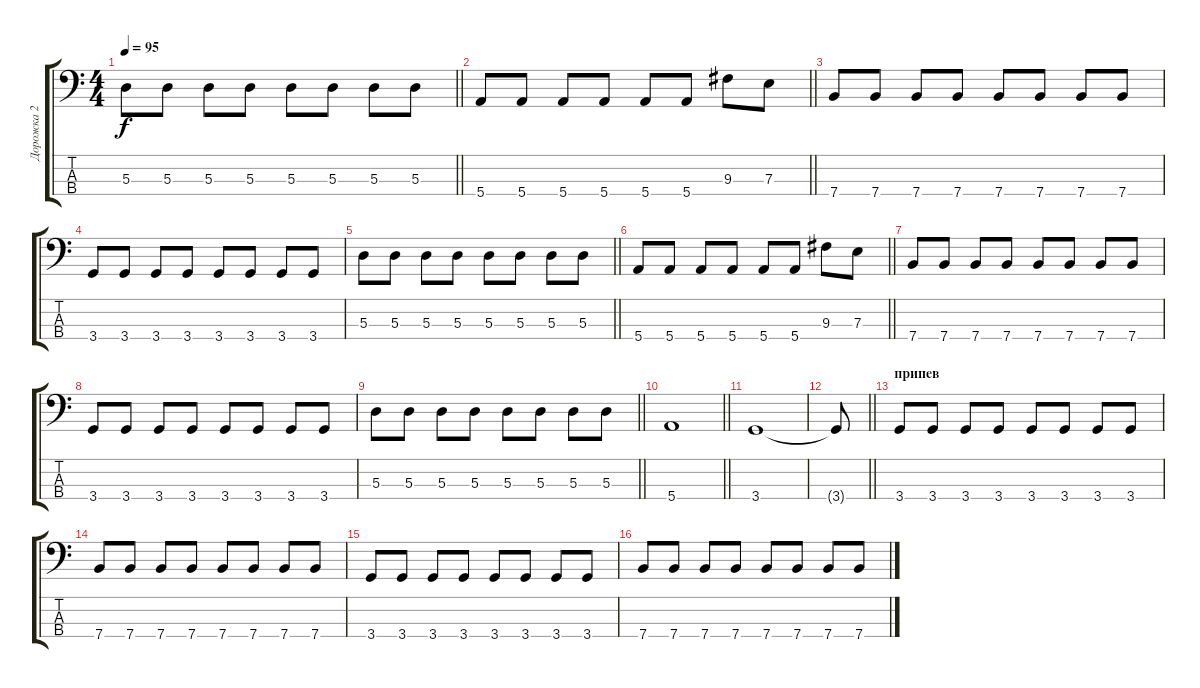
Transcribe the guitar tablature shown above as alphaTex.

\track ("Дорожка 2" "Дорожка 2") {instrument electricbasspick}
\staff {score tabs}
\tuning (G2 D2 A1 E1) {hide}
\ts (4 4)
\tempo 95
\clef f4
\barLineRight lightlight
\ks c
5.3.8{dy f} 5.3.8 5.3.8 5.3.8 5.3.8 5.3.8 5.3.8 5.3.8 |
\barLineRight lightlight
5.4.8 5.4.8 5.4.8 5.4.8 5.4.8 5.4.8 9.3.8 7.3.8 |
7.4.8 7.4.8 7.4.8 7.4.8 7.4.8 7.4.8 7.4.8 7.4.8 |
3.4.8 3.4.8 3.4.8 3.4.8 3.4.8 3.4.8 3.4.8 3.4.8 |
\barLineRight lightlight
5.3.8 5.3.8 5.3.8 5.3.8 5.3.8 5.3.8 5.3.8 5.3.8 |
\barLineRight lightlight
5.4.8 5.4.8 5.4.8 5.4.8 5.4.8 5.4.8 9.3.8 7.3.8 |
7.4.8 7.4.8 7.4.8 7.4.8 7.4.8 7.4.8 7.4.8 7.4.8 |
3.4.8 3.4.8 3.4.8 3.4.8 3.4.8 3.4.8 3.4.8 3.4.8 |
\barLineRight lightlight
5.3.8 5.3.8 5.3.8 5.3.8 5.3.8 5.3.8 5.3.8 5.3.8 |
\barLineRight lightlight
5.4.1 |
3.4.1 |
\barLineRight lightlight
3.4{t}.8 |
\section ("" "припев")
3.4.8 3.4.8 3.4.8 3.4.8 3.4.8 3.4.8 3.4.8 3.4.8 |
7.4.8 7.4.8 7.4.8 7.4.8 7.4.8 7.4.8 7.4.8 7.4.8 |
3.4.8 3.4.8 3.4.8 3.4.8 3.4.8 3.4.8 3.4.8 3.4.8 |
7.4.8 7.4.8 7.4.8 7.4.8 7.4.8 7.4.8 7.4.8 7.4.8
